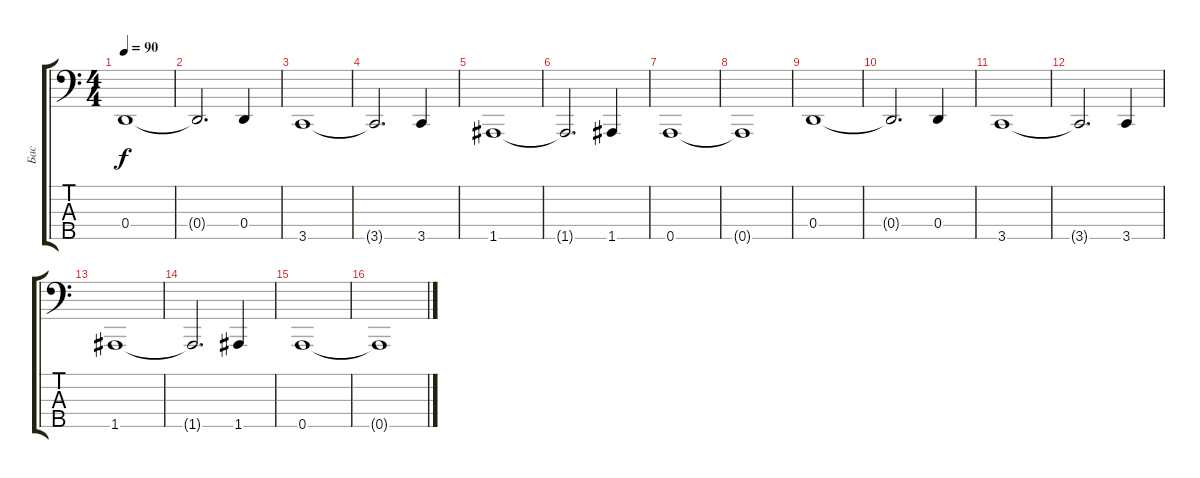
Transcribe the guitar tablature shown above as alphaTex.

\track ("Бас" "Бас") {instrument electricbassfinger}
\staff {score tabs}
\tuning (F2 C2 G1 D1 A0) {hide}
\ts (4 4)
\tempo 90
\clef f4
\ks c
0.4.1{dy f} |
0.4{t}.2{d} 0.4.4 |
3.5.1 |
3.5{t}.2{d} 3.5.4 |
1.5.1 |
1.5{t}.2{d} 1.5.4 |
0.5.1 |
0.5{t}.1 |
0.4.1 |
0.4{t}.2{d} 0.4.4 |
3.5.1 |
3.5{t}.2{d} 3.5.4 |
1.5.1 |
1.5{t}.2{d} 1.5.4 |
0.5.1 |
0.5{t}.1
